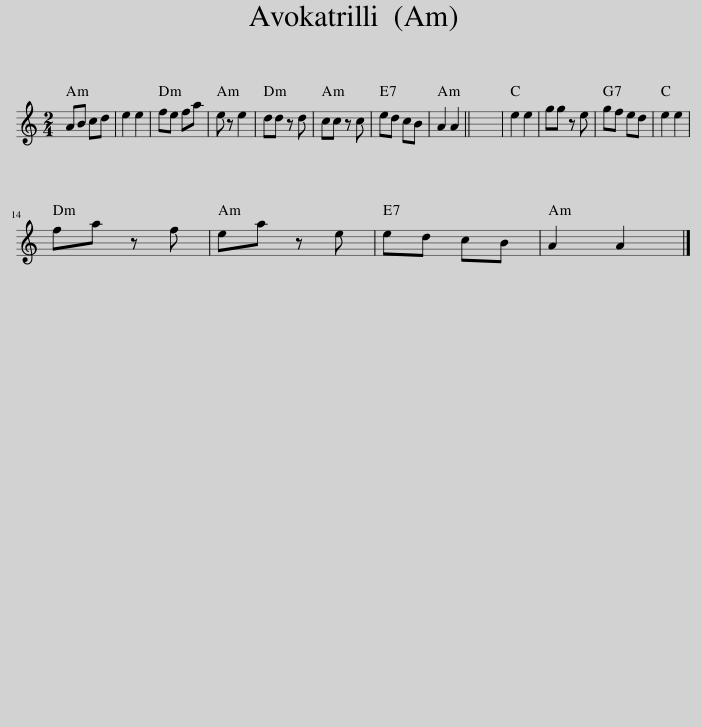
X:1
L:1/8
M:2/4
I:linebreak $
K:C
V:1 treble
V:1
 AB cd | e2 e2 | fe fa | e z e2 | dd z d | %5
 cc z c | ed cB | A2 A2 || x4 | e2 e2 | %10
 gg z e | gf ed | e2 e2 |$ fa z f | ea z e | %15
 ed cB | A2 A2 |] %17
